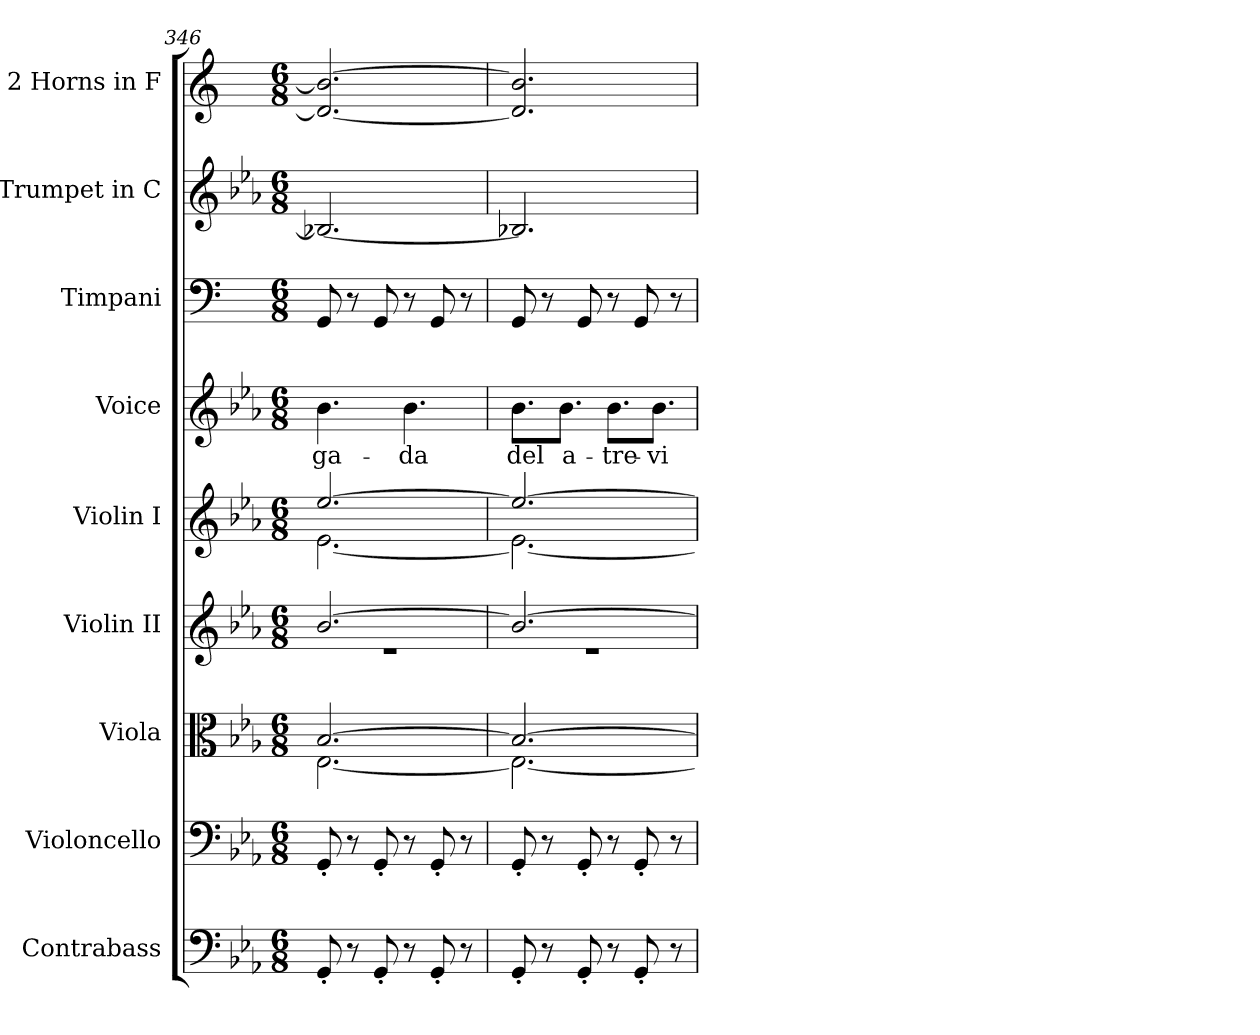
**kern	**kern	**kern	**kern	**kern	**kern	**text	**kern	**kern	**kern
*part9	*part8	*part7	*part6	*part5	*part4	*part4	*part3	*part2	*part1
*staff9	*staff8	*staff7	*staff6	*staff5	*staff4	*staff4	*staff3	*staff2	*staff1
*I"Contrabass	*I"Violoncello	*I"Viola	*I"Violin II	*I"Violin I	*I"Voice	*	*I"Timpani	*I"Trumpet in C	*I"2 Horns in F
*I'Cb.	*I'Vc.	*I'Vla.	*I'Vln. II	*I'Vln. I	*	*	*I'Timp.	*	*I'Hn.
*clefF4	*clefF4	*clefC3	*clefG2	*clefG2	*clefG2	*	*clefF4	*clefG2	*clefG2
*ITrd7c12	*	*	*	*	*	*	*	*	*ITrd4c7
*k[b-e-a-]	*k[b-e-a-]	*k[b-e-a-]	*k[b-e-a-]	*k[b-e-a-]	*k[b-e-a-]	*	*k[]	*k[b-e-a-]	*k[b-]
*E-:	*E-:	*E-:	*E-:	*E-:	*E-:	*	*C:	*E-:	*F:
*M6/8	*M6/8	*M6/8	*M6/8	*M6/8	*M6/8	*	*M6/8	*M6/8	*M6/8
=346	=346	=346	=346	=346	=346	=346	=346	=346	=346
*	*	*^	*^	*^	*	*	*	*	*
!	!	!	!	!	!	!	!	!	!LO:LY:b:color=#000000	!	!	!
8GGG'i/	8GG'i/	[>2.B-i/	[<2.E-i\	[>2.b-i/	2.r	[>2.ee-i/	[<2.e-i\	4.b-i\	-ga-	8GGi/	2.B-Xi/_<	2.Gi/_< 2.e-i_>
8r	8r	.	.	.	.	.	.	.	.	8r	.	.
8GGG'i/	8GG'i/	.	.	.	.	.	.	.	.	8GGi/	.	.
!	!	!	!	!	!	!	!	!	!LO:LY:b:color=#000000	!	!	!
8r	8r	.	.	.	.	.	.	4.b-i\	-da	8r	.	.
8GGG'i/	8GG'i/	.	.	.	.	.	.	.	.	8GGi/	.	.
8r	8r	.	.	.	.	.	.	.	.	8r	.	.
=347	=347	=347	=347	=347	=347	=347	=347	=347	=347	=347	=347	=347
!	!	!	!	!	!	!	!	!	!LO:LY:b:color=#000000	!	!	!
8GGG'i/	8GG'i/	2.B-i/_>	2.E-i\_<	2.b-i/_>	2.r	2.ee-i/_>	2.e-i\_<	8.b-i\L	del	8GGi/	2.B-Xi/]	2.Gi/] 2.e-i]
8r	8r	.	.	.	.	.	.	.	.	8r	.	.
!	!	!	!	!	!	!	!	!	!LO:LY:b:color=#000000	!	!	!
.	.	.	.	.	.	.	.	8.b-i\J	a-	.	.	.
8GGG'i/	8GG'i/	.	.	.	.	.	.	.	.	8GGi/	.	.
!	!	!	!	!	!	!	!	!	!LO:LY:b:color=#000000	!	!	!
8r	8r	.	.	.	.	.	.	8.b-i\L	-tre-	8r	.	.
8GGG'i/	8GG'i/	.	.	.	.	.	.	.	.	8GGi/	.	.
!	!	!	!	!	!	!	!	!	!LO:LY:b:color=#000000	!	!	!
.	.	.	.	.	.	.	.	8.b-i\J	-vi-	.	.	.
8r	8r	.	.	.	.	.	.	.	.	8r	.	.
*	*	*v	*v	*	*	*v	*v	*	*	*	*	*
*	*	*	*v	*v	*	*	*	*	*	*
=	=	=	=	=	=	=	=	=	=
*-	*-	*-	*-	*-	*-	*-	*-	*-	*-
